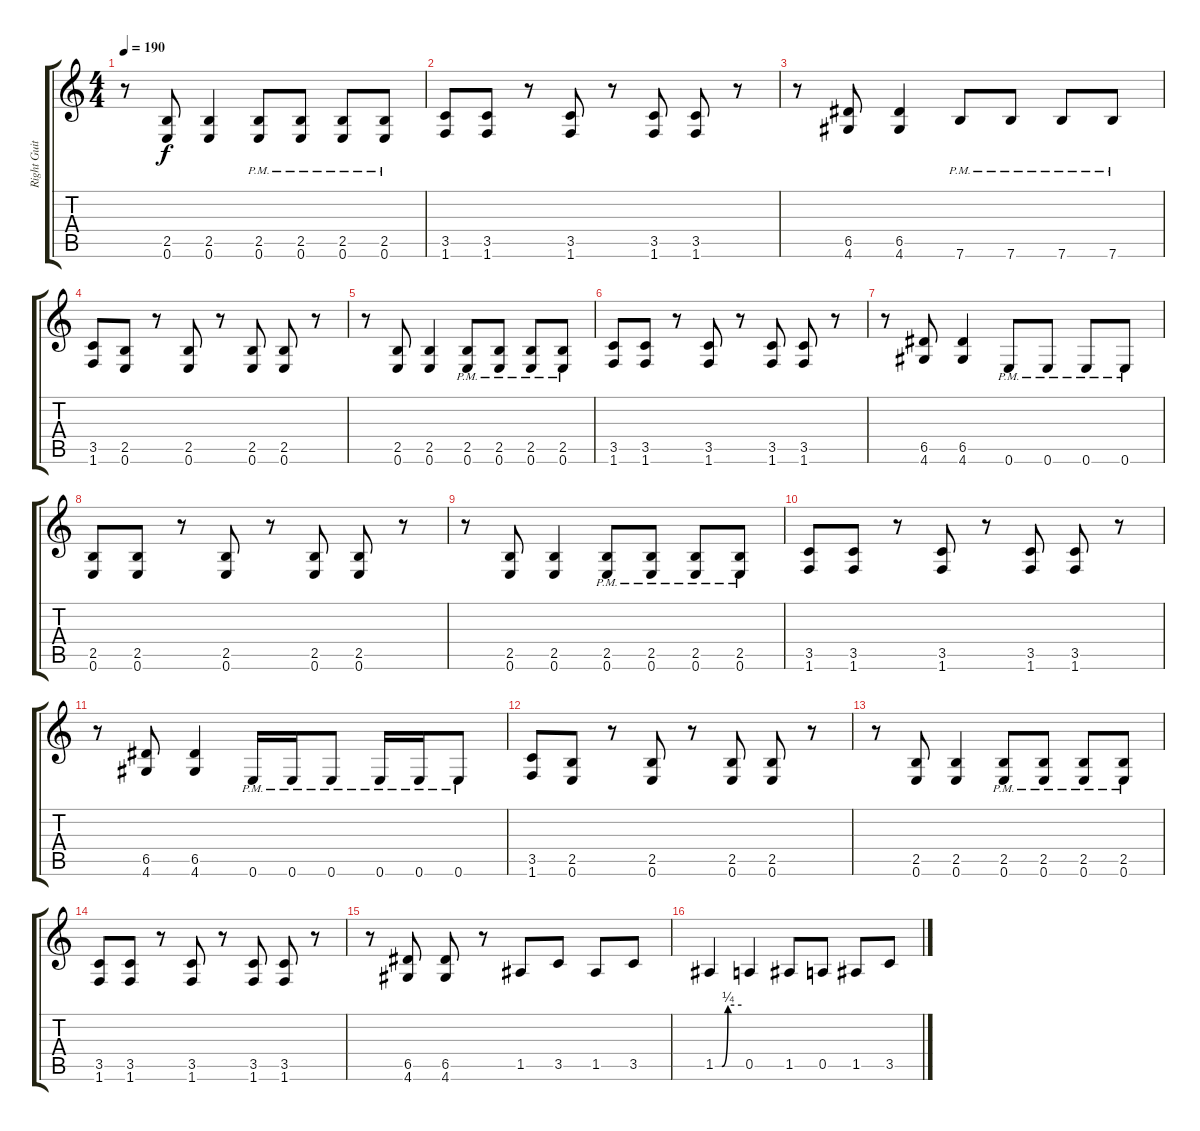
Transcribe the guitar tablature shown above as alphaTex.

\track ("Right Guitar" "Right Guit") {instrument distortionguitar}
\staff {score tabs}
\tuning (E4 B3 G3 D3 A2 E2) {hide}
\ts (4 4)
\tempo 190
\clef g2
\ks c
r.8{dy f} (2.5 0.6).8 (2.5 0.6).4 (2.5{pm} 0.6{pm}).8 (2.5{pm} 0.6{pm}).8 (2.5{pm} 0.6{pm}).8 (2.5{pm} 0.6{pm}).8 |
(3.5 1.6).8 (3.5 1.6).8 r.8 (3.5 1.6).8 r.8 (3.5 1.6).8 (3.5 1.6).8 r.8 |
r.8 (6.5 4.6).8 (6.5 4.6).4 7.6{pm}.8 7.6{pm}.8 7.6{pm}.8 7.6{pm}.8 |
(3.5 1.6).8 (2.5 0.6).8 r.8 (2.5 0.6).8 r.8 (2.5 0.6).8 (2.5 0.6).8 r.8 |
r.8 (2.5 0.6).8 (2.5 0.6).4 (2.5{pm} 0.6{pm}).8 (2.5{pm} 0.6{pm}).8 (2.5{pm} 0.6{pm}).8 (2.5{pm} 0.6{pm}).8 |
(3.5 1.6).8 (3.5 1.6).8 r.8 (3.5 1.6).8 r.8 (3.5 1.6).8 (3.5 1.6).8 r.8 |
r.8 (6.5 4.6).8 (6.5 4.6).4 0.6{pm}.8 0.6{pm}.8 0.6{pm}.8 0.6{pm}.8 |
(2.5 0.6).8 (2.5 0.6).8 r.8 (2.5 0.6).8 r.8 (2.5 0.6).8 (2.5 0.6).8 r.8 |
r.8 (2.5 0.6).8 (2.5 0.6).4 (2.5{pm} 0.6{pm}).8 (2.5{pm} 0.6{pm}).8 (2.5{pm} 0.6{pm}).8 (2.5{pm} 0.6{pm}).8 |
(3.5 1.6).8 (3.5 1.6).8 r.8 (3.5 1.6).8 r.8 (3.5 1.6).8 (3.5 1.6).8 r.8 |
r.8 (6.5 4.6).8 (6.5 4.6).4 0.6{pm}.16 0.6{pm}.16 0.6{pm}.8 0.6{pm}.16 0.6{pm}.16 0.6{pm}.8 |
(3.5 1.6).8 (2.5 0.6).8 r.8 (2.5 0.6).8 r.8 (2.5 0.6).8 (2.5 0.6).8 r.8 |
r.8 (2.5 0.6).8 (2.5 0.6).4 (2.5{pm} 0.6{pm}).8 (2.5{pm} 0.6{pm}).8 (2.5{pm} 0.6{pm}).8 (2.5{pm} 0.6{pm}).8 |
(3.5 1.6).8 (3.5 1.6).8 r.8 (3.5 1.6).8 r.8 (3.5 1.6).8 (3.5 1.6).8 r.8 |
r.8 (6.5 4.6).8 (6.5 4.6).8 r.8 1.5.8 3.5.8 1.5.8 3.5.8 |
1.5{be (custom 0 0 15 0 29 1 60 1)}.4 0.5.4 1.5.8 0.5.8 1.5.8 3.5.8
